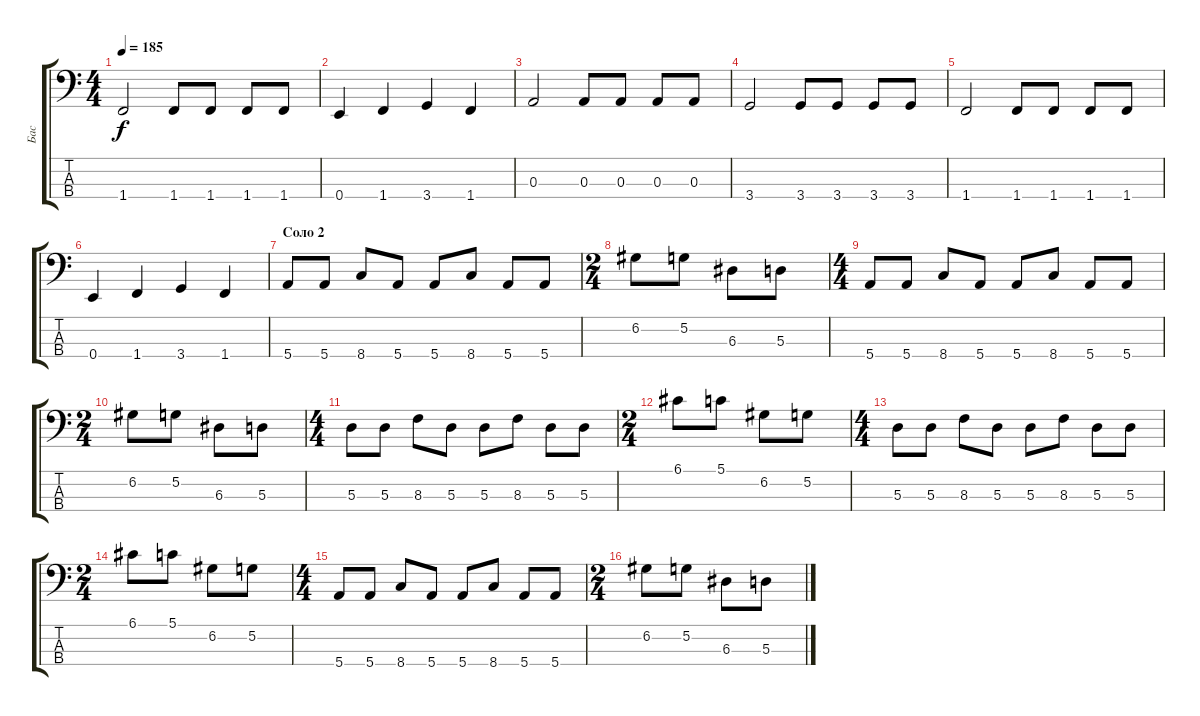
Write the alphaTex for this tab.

\track ("Бас" "Бас") {instrument electricbassfinger}
\staff {score tabs}
\tuning (G2 D2 A1 E1) {hide}
\ts (4 4)
\tempo 185
\clef f4
\ks c
1.4.2{dy f} 1.4.8 1.4.8 1.4.8 1.4.8 |
0.4.4 1.4.4 3.4.4 1.4.4 |
0.3.2 0.3.8 0.3.8 0.3.8 0.3.8 |
3.4.2 3.4.8 3.4.8 3.4.8 3.4.8 |
1.4.2 1.4.8 1.4.8 1.4.8 1.4.8 |
0.4.4 1.4.4 3.4.4 1.4.4 |
\section ("" "Соло 2")
5.4.8 5.4.8 8.4.8 5.4.8 5.4.8 8.4.8 5.4.8 5.4.8 |
\ts (2 4)
6.2.8 5.2.8 6.3.8 5.3.8 |
\ts (4 4)
5.4.8 5.4.8 8.4.8 5.4.8 5.4.8 8.4.8 5.4.8 5.4.8 |
\ts (2 4)
6.2.8 5.2.8 6.3.8 5.3.8 |
\ts (4 4)
5.3.8 5.3.8 8.3.8 5.3.8 5.3.8 8.3.8 5.3.8 5.3.8 |
\ts (2 4)
6.1.8 5.1.8 6.2.8 5.2.8 |
\ts (4 4)
5.3.8 5.3.8 8.3.8 5.3.8 5.3.8 8.3.8 5.3.8 5.3.8 |
\ts (2 4)
6.1.8 5.1.8 6.2.8 5.2.8 |
\ts (4 4)
5.4.8 5.4.8 8.4.8 5.4.8 5.4.8 8.4.8 5.4.8 5.4.8 |
\ts (2 4)
6.2.8 5.2.8 6.3.8 5.3.8
